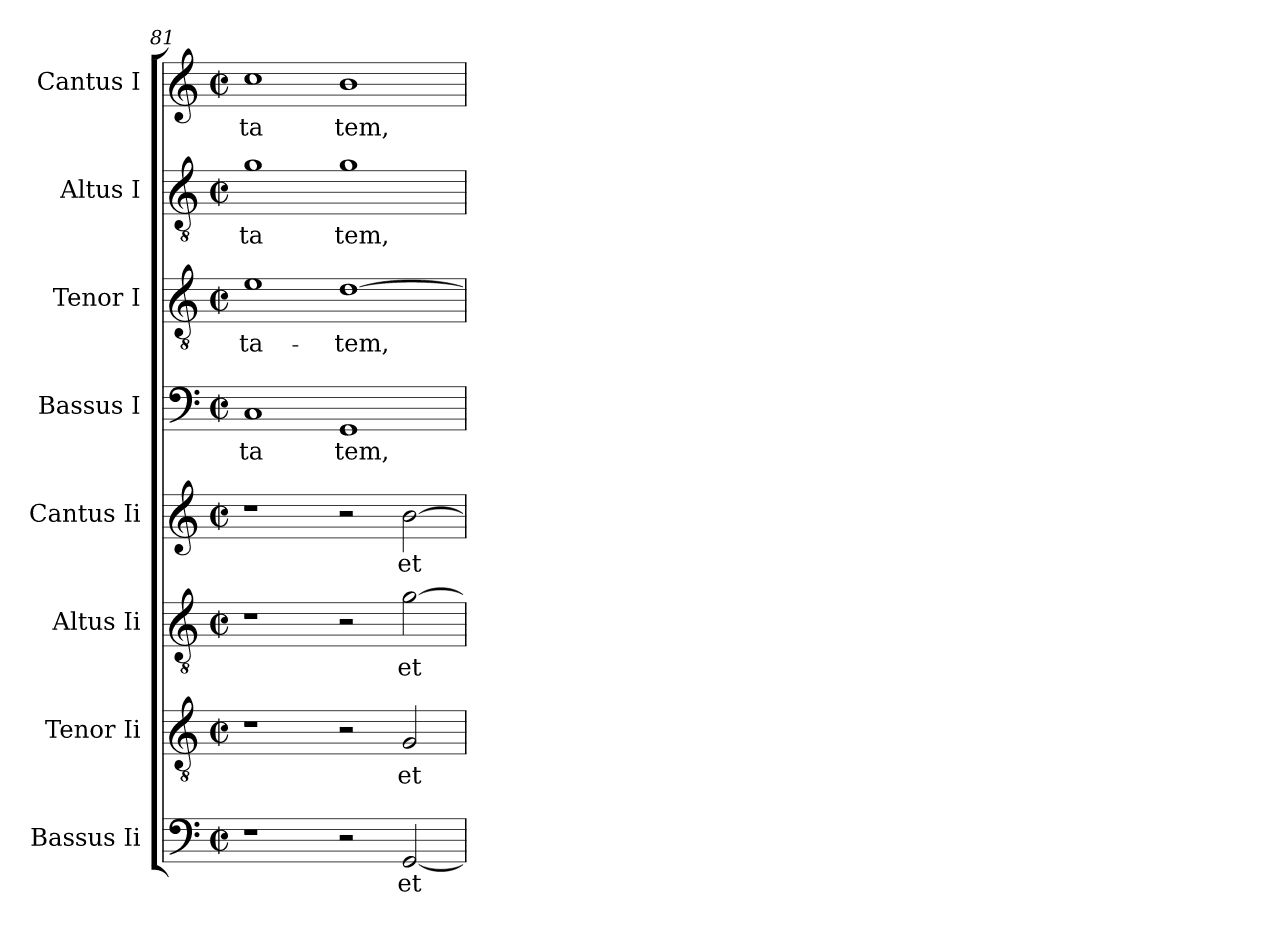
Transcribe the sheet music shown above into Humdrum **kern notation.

**kern	**text	**kern	**text	**kern	**text	**kern	**text	**kern	**text	**kern	**text	**kern	**text	**kern	**text
*part8	*part8	*part7	*part7	*part6	*part6	*part5	*part5	*part4	*part4	*part3	*part3	*part2	*part2	*part1	*part1
*staff8	*staff8	*staff7	*staff7	*staff6	*staff6	*staff5	*staff5	*staff4	*staff4	*staff3	*staff3	*staff2	*staff2	*staff1	*staff1
*I"Bassus Ii	*	*I"Tenor Ii	*	*I"Altus Ii	*	*I"Cantus Ii	*	*I"Bassus I	*	*I"Tenor I	*	*I"Altus I	*	*I"Cantus I	*
*clefF4	*	*clefGv2	*	*clefGv2	*	*clefG2	*	*clefF4	*	*clefGv2	*	*clefGv2	*	*clefG2	*
*M2/2	*	*M2/2	*	*M2/2	*	*M2/2	*	*M2/2	*	*M2/2	*	*M2/2	*	*M2/2	*
*met(c|)	*	*met(c|)	*	*met(c|)	*	*met(c|)	*	*met(c|)	*	*met(c|)	*	*met(c|)	*	*met(c|)	*
=81	=81	=81	=81	=81	=81	=81	=81	=81	=81	=81	=81	=81	=81	=81	=81
!	!	!	!	!	!	!	!	!	!LO:LY:b:cj	!	!LO:LY:b:cj	!	!LO:LY:b:cj	!	!LO:LY:b:cj
1r	.	1r	.	1r	.	1r	.	1C	ta	1e	-ta-	1g	ta	1cc	ta
!	!	!	!	!	!	!	!	!	!LO:LY:b:cj	!	!LO:LY:b	!	!LO:LY:b:cj	!	!LO:LY:b:cj
2r	.	2r	.	2r	.	2r	.	1GG	tem,	[>1d	-tem,	1g	tem,	1b	tem,
!	!LO:LY:b:cj	!	!LO:LY:b:cj	!	!LO:LY:b:cj	!	!LO:LY:b:cj	!	!	!	!	!	!	!	!
[<2GG/	et	2G/	et	[>2g\	et	[>2b\	et	.	.	.	.	.	.	.	.
=	=	=	=	=	=	=	=	=	=	=	=	=	=	=	=
*-	*-	*-	*-	*-	*-	*-	*-	*-	*-	*-	*-	*-	*-	*-	*-
